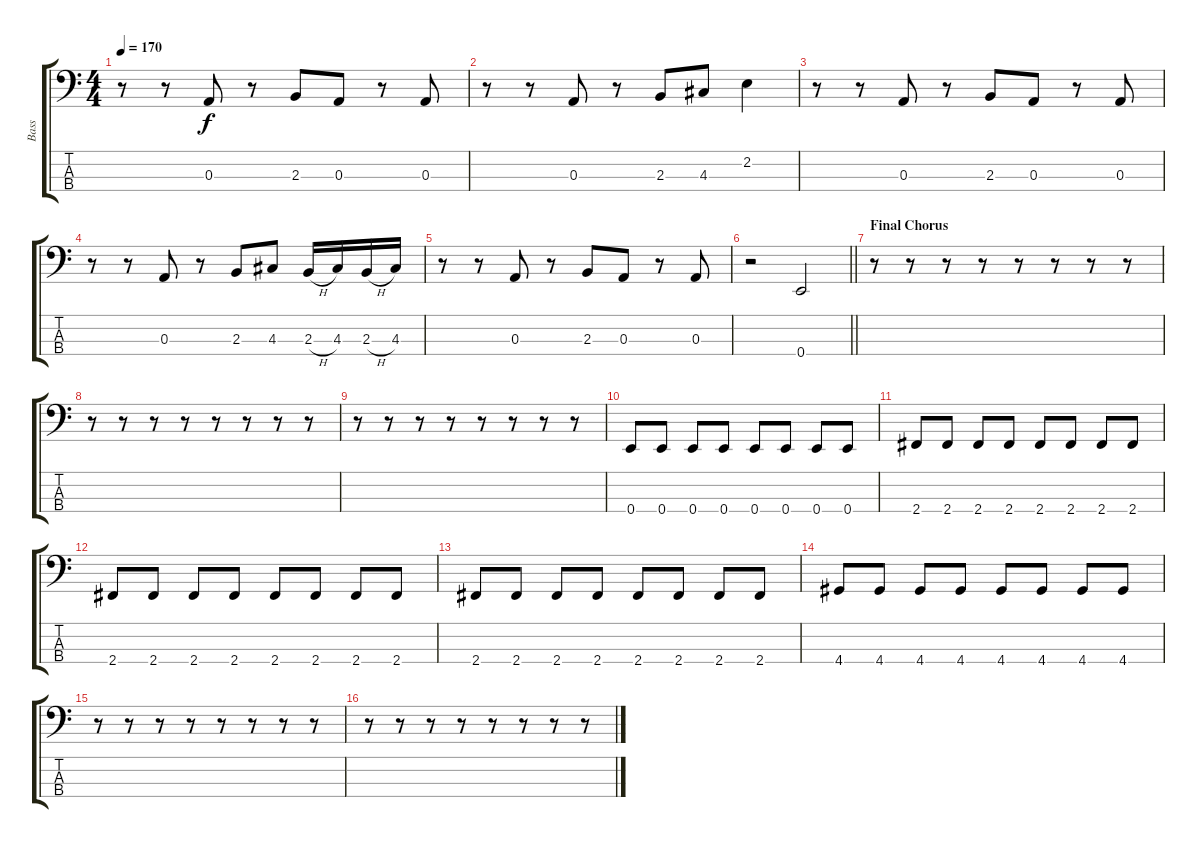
\track ("Bass" "Bass") {instrument electricbassfinger}
\staff {score tabs}
\tuning (G2 D2 A1 E1) {hide}
\ts (4 4)
\tempo 170
\clef f4
\ks c
r.8{dy f} r.8 0.3.8 r.8 2.3.8 0.3.8 r.8 0.3.8 |
r.8 r.8 0.3.8 r.8 2.3.8 4.3.8 2.2.4 |
r.8 r.8 0.3.8 r.8 2.3.8 0.3.8 r.8 0.3.8 |
r.8 r.8 0.3.8 r.8 2.3.8 4.3.8 2.3{h}.16 4.3.16 2.3{h}.16 4.3.16 |
r.8 r.8 0.3.8 r.8 2.3.8 0.3.8 r.8 0.3.8 |
\barLineRight lightlight
r.2 0.4.2 |
\section ("" "Final Chorus")
r.8 r.8 r.8 r.8 r.8 r.8 r.8 r.8 |
r.8 r.8 r.8 r.8 r.8 r.8 r.8 r.8 |
r.8 r.8 r.8 r.8 r.8 r.8 r.8 r.8 |
0.4.8 0.4.8 0.4.8 0.4.8 0.4.8 0.4.8 0.4.8 0.4.8 |
2.4.8 2.4.8 2.4.8 2.4.8 2.4.8 2.4.8 2.4.8 2.4.8 |
2.4.8 2.4.8 2.4.8 2.4.8 2.4.8 2.4.8 2.4.8 2.4.8 |
2.4.8 2.4.8 2.4.8 2.4.8 2.4.8 2.4.8 2.4.8 2.4.8 |
4.4.8 4.4.8 4.4.8 4.4.8 4.4.8 4.4.8 4.4.8 4.4.8 |
r.8 r.8 r.8 r.8 r.8 r.8 r.8 r.8 |
r.8 r.8 r.8 r.8 r.8 r.8 r.8 r.8
